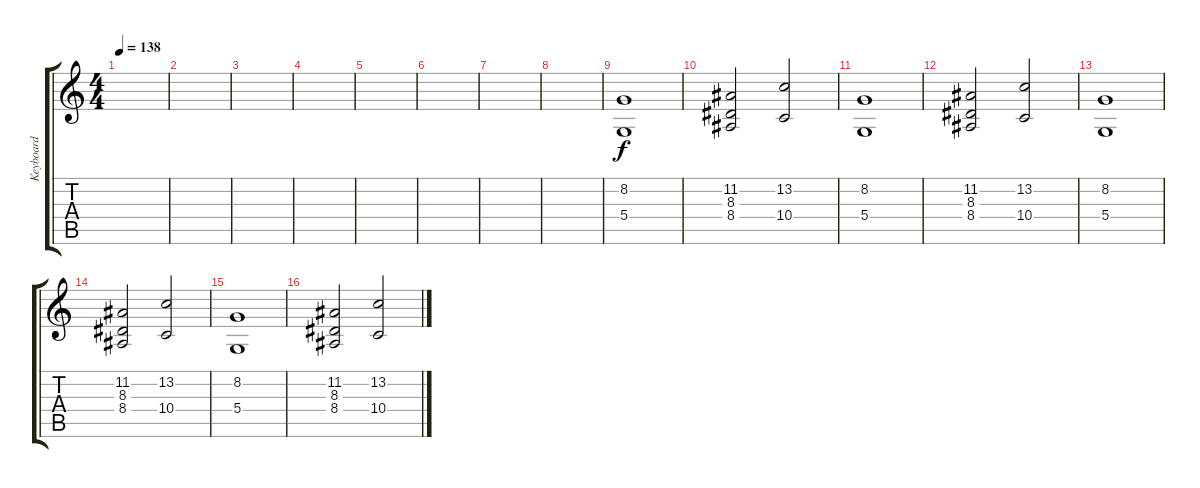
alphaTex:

\track ("Keyboard" "Keyboard") {instrument stringensemble1}
\staff {score tabs}
\tuning (E4 B3 G3 D3 A2 D2) {hide}
\ts (4 4)
\tempo 138
\clef g2
\ks c
|
|
|
|
|
|
|
|
(8.2 5.4).1{instrument stringensemble1} |
(11.2 8.3 8.4).2 (13.2 10.4).2 |
(8.2 5.4).1 |
(11.2 8.3 8.4).2 (13.2 10.4).2 |
(8.2 5.4).1 |
(11.2 8.3 8.4).2 (13.2 10.4).2 |
(8.2 5.4).1 |
(11.2 8.3 8.4).2 (13.2 10.4).2
